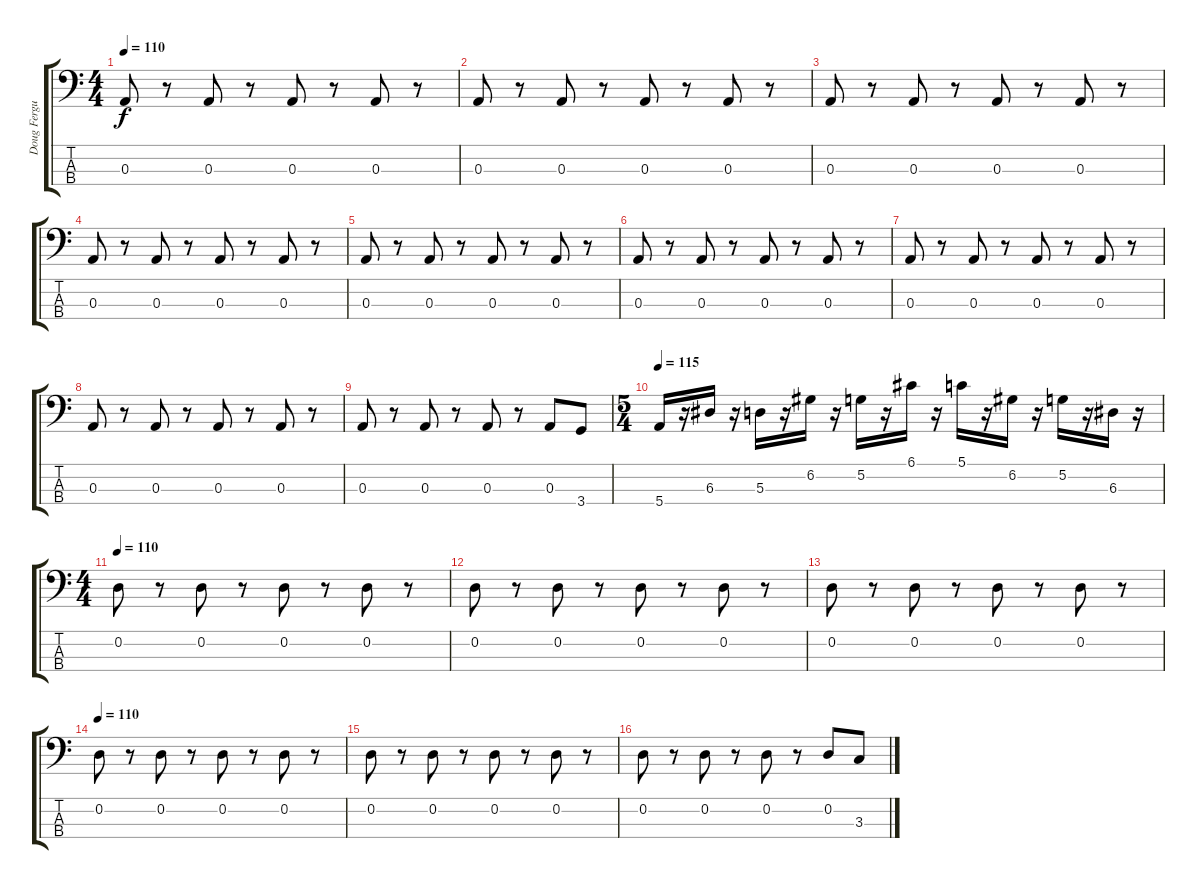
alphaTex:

\track ("Doug Fergusson - Bass" "Doug Fergu") {instrument electricbassfinger}
\staff {score tabs}
\tuning (G2 D2 A1 E1) {hide}
\ts (4 4)
\tempo 110
\clef f4
\ks c
0.3.8{dy f instrument electricbassfinger} r.8 0.3.8 r.8 0.3.8 r.8 0.3.8 r.8 |
0.3.8 r.8 0.3.8 r.8 0.3.8 r.8 0.3.8 r.8 |
0.3.8 r.8 0.3.8 r.8 0.3.8 r.8 0.3.8 r.8 |
0.3.8 r.8 0.3.8 r.8 0.3.8 r.8 0.3.8 r.8 |
0.3.8 r.8 0.3.8 r.8 0.3.8 r.8 0.3.8 r.8 |
0.3.8 r.8 0.3.8 r.8 0.3.8 r.8 0.3.8 r.8 |
0.3.8 r.8 0.3.8 r.8 0.3.8 r.8 0.3.8 r.8 |
0.3.8 r.8 0.3.8 r.8 0.3.8 r.8 0.3.8 r.8 |
0.3.8 r.8 0.3.8 r.8 0.3.8 r.8 0.3.8 3.4.8 |
\ts (5 4)
\tempo 115
5.4.16 r.16 6.3.16 r.16 5.3.16 r.16 6.2.16 r.16 5.2.16 r.16 6.1.16 r.16 5.1.16 r.16 6.2.16 r.16 5.2.16 r.16 6.3.16 r.16 |
\ts (4 4)
\tempo 110
0.2.8 r.8 0.2.8 r.8 0.2.8 r.8 0.2.8 r.8 |
0.2.8 r.8 0.2.8 r.8 0.2.8 r.8 0.2.8 r.8 |
0.2.8 r.8 0.2.8 r.8 0.2.8 r.8 0.2.8 r.8 |
\tempo 110
0.2.8 r.8 0.2.8 r.8 0.2.8 r.8 0.2.8 r.8 |
0.2.8 r.8 0.2.8 r.8 0.2.8 r.8 0.2.8 r.8 |
0.2.8 r.8 0.2.8 r.8 0.2.8 r.8 0.2.8 3.3.8
